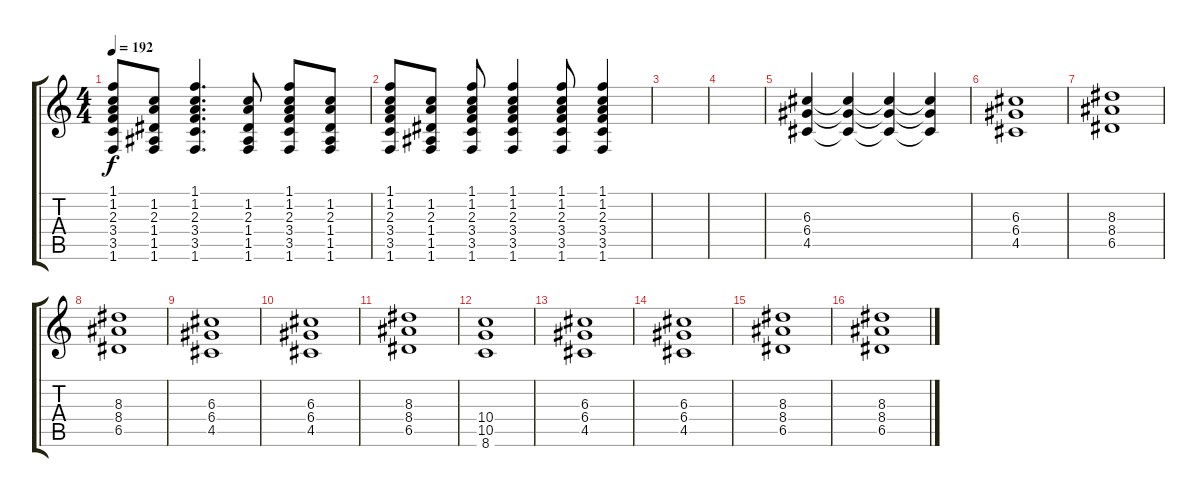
\track "" {instrument distortionguitar}
\staff {score tabs}
\tuning (E4 B3 G3 D3 A2 E2) {hide}
\ts (4 4)
\tempo 192
\clef g2
\ks c
(1.1 1.2 2.3 3.4 3.5 1.6).8{dy f} (1.2 2.3 1.4 1.5 1.6).8 (1.1 1.2 2.3 3.4 3.5 1.6).4{d} (1.2 2.3 1.4 1.5 1.6).8 (1.1 1.2 2.3 3.4 3.5 1.6).8 (1.2 2.3 1.4 1.5 1.6).8 |
(1.1 1.2 2.3 3.4 3.5 1.6).8 (1.2 2.3 1.4 1.5 1.6).8 (1.1 1.2 2.3 3.4 3.5 1.6).8 (1.1 1.2 2.3 3.4 3.5 1.6).4 (1.1 1.2 2.3 3.4 3.5 1.6).8 (1.1 1.2 2.3 3.4 3.5 1.6).4 |
|
|
(6.3 6.4 4.5).4 (6.3{t} 6.4{t} 4.5{t}).4 (6.3{t} 6.4{t} 4.5{t}).4 (6.3{t} 6.4{t} 4.5{t}).4 |
(6.3 6.4 4.5).1 |
(8.3 8.4 6.5).1 |
(8.3 8.4 6.5).1 |
(6.3 6.4 4.5).1 |
(6.3 6.4 4.5).1 |
(8.3 8.4 6.5).1 |
(10.4 10.5 8.6).1 |
(6.3 6.4 4.5).1 |
(6.3 6.4 4.5).1 |
(8.3 8.4 6.5).1 |
(8.3 8.4 6.5).1
